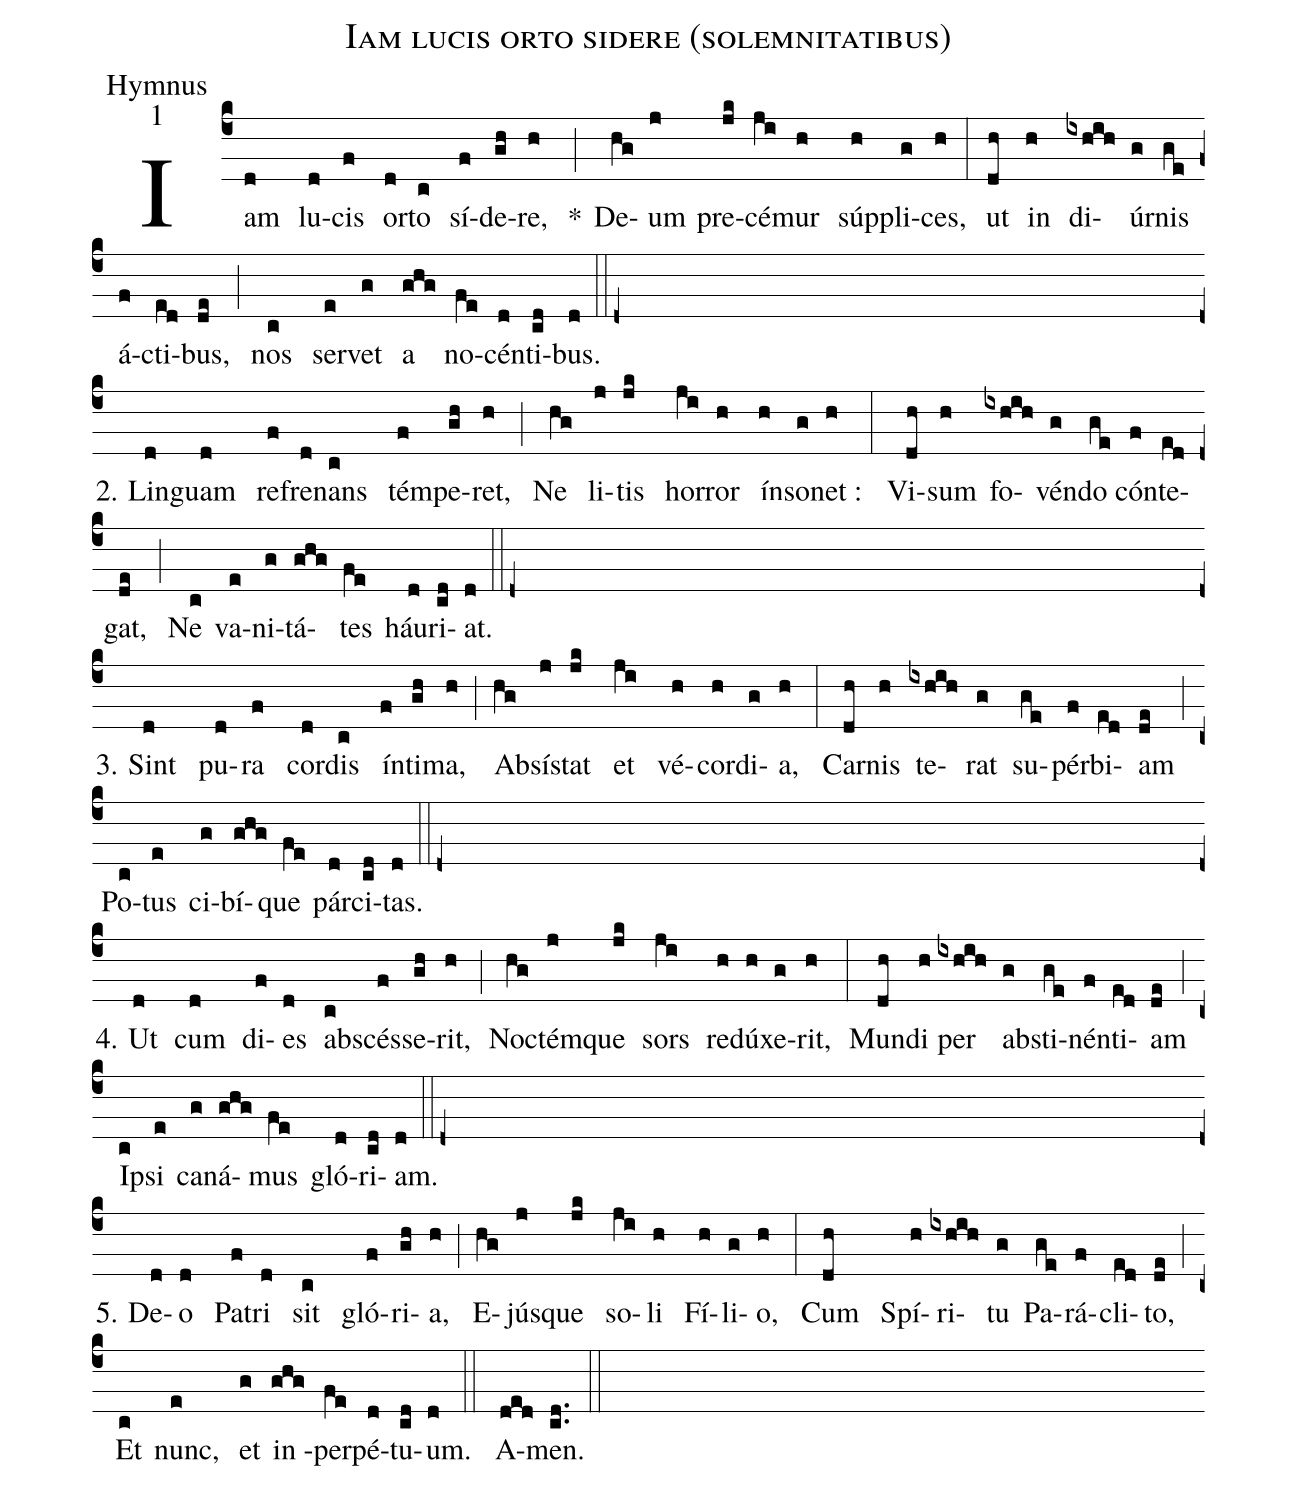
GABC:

name:Iam lucis orto sidere (solemnitatibus);
office-part:Hymnus;
mode:1;
%%
(c4)Iam (d) lu(d)cis (f) or(d)to (c) sí(f)de(gh)re, (h) *(;)
De(hg)um(j) pre(jk)cé(ji)mur (h) súp(h)pli(g)ces, (h) (:)
ut (dh) in (h) di(ixhih)úr(g)nis (ge) á(f)cti(ed)bus, (de) (;)
nos (c) ser(e)vet (g) a (ghg) no(fe)cén(d)ti(cd)bus. (d) (::d+Z)


2. Lin(d)guam (d) re(f)fre(d)nans (c) tém(f)pe(gh)ret, (h)(;)
Ne (hg) li(j)tis (jk) hor(ji)ror (h) ín(h)so(g)net : (h) (:)
Vi(dh)sum(h) fo(ixhih)vén(g)do (ge)cón(f)te(ed)gat, (de) (;)
Ne(c) va(e)ni(g)tá(ghg)tes(fe) háu(d)ri(cd)at. (d) (::d+Z)

3. Sint (d) pu(d)ra (f) cor(d)dis (c) ín(f)ti(gh)ma, (h)(;)
Ab(hg)sí(j)stat (jk) et (ji) vé(h)cor(h)di(g)a, (h) (:)
Car(dh)nis(h) te(ixhih)rat(g) su(ge)pér(f)bi(ed)am (de) (;)
Po(c)tus(e) ci(g)bí(ghg)que(fe) pár(d)ci(cd)tas. (d) (::d+Z)

4. Ut (d) cum (d) di(f)es (d) ab(c)scés(f)se(gh)rit, (h)(;)
No(hg)ctém(j)que (jk) sors (ji) re(h)dú(h)xe(g)rit, (h) (:)
Mu(dh)ndi(h) per(ixhih) ab(g)sti(ge)nén(f)ti(ed)am (de) (;)
I(c)psi(e) ca(g)ná(ghg)mus(fe) gló(d)ri(cd)am. (d) (::d+Z)

5. De(d)o (d) Pa(f)tri (d) sit (c) gló(f)ri(gh)a, (h)(;)
E(hg)jús(j)que (jk) so(ji)li (h) Fí(h)li(g)o, (h) (:)
Cum (dh) Spí(h)ri(ixhih)tu(g) Pa(ge)rá(f)cli(ed)to, (de) (;)
Et(c) nunc, (e) et(g) in (ghg)per(fe)pé(d)tu(cd)um. (d) (::) A(ded)men. (cd..::)
